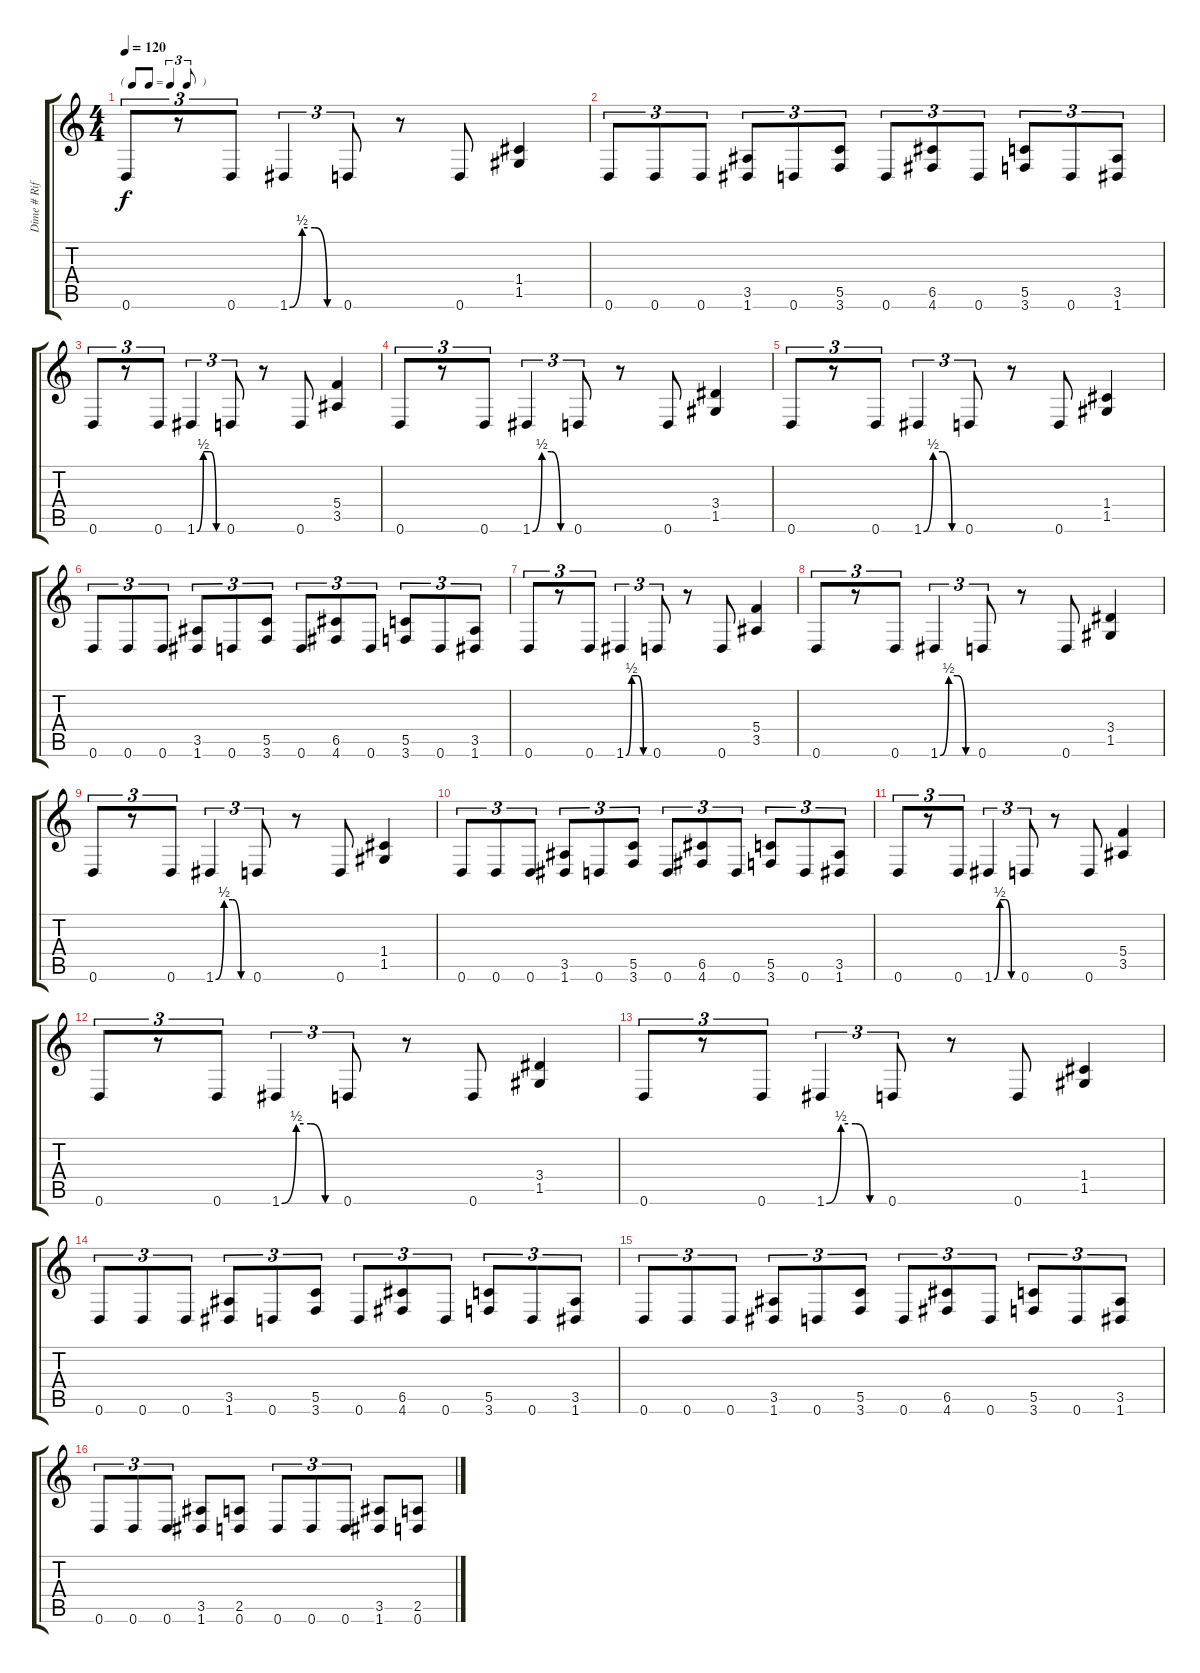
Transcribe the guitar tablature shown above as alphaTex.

\track ("Dime # Riff" "Dime # Rif") {instrument distortionguitar}
\staff {score tabs}
\tuning (D4 A3 F3 C3 G2 D2) {hide}
\ts (4 4)
\tf triplet8th
\tempo 120
\clef g2
\ks c
0.6.8{tu (3 2) dy f} r.8{tu (3 2)} 0.6.8{tu (3 2)} 1.6{be (custom 0 0 15 2 30 2 45 0 60 0)}.4{tu (3 2)} 0.6.8{tu (3 2)} r.8 0.6.8 (1.4 1.5).4 |
0.6.8{tu (3 2)} 0.6.8{tu (3 2)} 0.6.8{tu (3 2)} (3.5 1.6).8{tu (3 2)} 0.6.8{tu (3 2)} (5.5 3.6).8{tu (3 2)} 0.6.8{tu (3 2)} (6.5 4.6).8{tu (3 2)} 0.6.8{tu (3 2)} (5.5 3.6).8{tu (3 2)} 0.6.8{tu (3 2)} (3.5 1.6).8{tu (3 2)} |
0.6.8{tu (3 2)} r.8{tu (3 2)} 0.6.8{tu (3 2)} 1.6{be (custom 0 0 15 2 30 2 45 0 60 0)}.4{tu (3 2)} 0.6.8{tu (3 2)} r.8 0.6.8 (5.4 3.5).4 |
0.6.8{tu (3 2)} r.8{tu (3 2)} 0.6.8{tu (3 2)} 1.6{be (custom 0 0 15 2 30 2 45 0 60 0)}.4{tu (3 2)} 0.6.8{tu (3 2)} r.8 0.6.8 (3.4 1.5).4 |
0.6.8{tu (3 2)} r.8{tu (3 2)} 0.6.8{tu (3 2)} 1.6{be (custom 0 0 15 2 30 2 45 0 60 0)}.4{tu (3 2)} 0.6.8{tu (3 2)} r.8 0.6.8 (1.4 1.5).4 |
0.6.8{tu (3 2)} 0.6.8{tu (3 2)} 0.6.8{tu (3 2)} (3.5 1.6).8{tu (3 2)} 0.6.8{tu (3 2)} (5.5 3.6).8{tu (3 2)} 0.6.8{tu (3 2)} (6.5 4.6).8{tu (3 2)} 0.6.8{tu (3 2)} (5.5 3.6).8{tu (3 2)} 0.6.8{tu (3 2)} (3.5 1.6).8{tu (3 2)} |
0.6.8{tu (3 2)} r.8{tu (3 2)} 0.6.8{tu (3 2)} 1.6{be (custom 0 0 15 2 30 2 45 0 60 0)}.4{tu (3 2)} 0.6.8{tu (3 2)} r.8 0.6.8 (5.4 3.5).4 |
0.6.8{tu (3 2)} r.8{tu (3 2)} 0.6.8{tu (3 2)} 1.6{be (custom 0 0 15 2 30 2 45 0 60 0)}.4{tu (3 2)} 0.6.8{tu (3 2)} r.8 0.6.8 (3.4 1.5).4 |
0.6.8{tu (3 2)} r.8{tu (3 2)} 0.6.8{tu (3 2)} 1.6{be (custom 0 0 15 2 30 2 45 0 60 0)}.4{tu (3 2)} 0.6.8{tu (3 2)} r.8 0.6.8 (1.4 1.5).4 |
0.6.8{tu (3 2)} 0.6.8{tu (3 2)} 0.6.8{tu (3 2)} (3.5 1.6).8{tu (3 2)} 0.6.8{tu (3 2)} (5.5 3.6).8{tu (3 2)} 0.6.8{tu (3 2)} (6.5 4.6).8{tu (3 2)} 0.6.8{tu (3 2)} (5.5 3.6).8{tu (3 2)} 0.6.8{tu (3 2)} (3.5 1.6).8{tu (3 2)} |
0.6.8{tu (3 2)} r.8{tu (3 2)} 0.6.8{tu (3 2)} 1.6{be (custom 0 0 15 2 30 2 45 0 60 0)}.4{tu (3 2)} 0.6.8{tu (3 2)} r.8 0.6.8 (5.4 3.5).4 |
0.6.8{tu (3 2)} r.8{tu (3 2)} 0.6.8{tu (3 2)} 1.6{be (custom 0 0 15 2 30 2 45 0 60 0)}.4{tu (3 2)} 0.6.8{tu (3 2)} r.8 0.6.8 (3.4 1.5).4 |
0.6.8{tu (3 2)} r.8{tu (3 2)} 0.6.8{tu (3 2)} 1.6{be (custom 0 0 15 2 30 2 45 0 60 0)}.4{tu (3 2)} 0.6.8{tu (3 2)} r.8 0.6.8 (1.4 1.5).4 |
0.6.8{tu (3 2)} 0.6.8{tu (3 2)} 0.6.8{tu (3 2)} (3.5 1.6).8{tu (3 2)} 0.6.8{tu (3 2)} (5.5 3.6).8{tu (3 2)} 0.6.8{tu (3 2)} (6.5 4.6).8{tu (3 2)} 0.6.8{tu (3 2)} (5.5 3.6).8{tu (3 2)} 0.6.8{tu (3 2)} (3.5 1.6).8{tu (3 2)} |
0.6.8{tu (3 2)} 0.6.8{tu (3 2)} 0.6.8{tu (3 2)} (3.5 1.6).8{tu (3 2)} 0.6.8{tu (3 2)} (5.5 3.6).8{tu (3 2)} 0.6.8{tu (3 2)} (6.5 4.6).8{tu (3 2)} 0.6.8{tu (3 2)} (5.5 3.6).8{tu (3 2)} 0.6.8{tu (3 2)} (3.5 1.6).8{tu (3 2)} |
0.6.8{tu (3 2)} 0.6.8{tu (3 2)} 0.6.8{tu (3 2)} (3.5 1.6).8 (2.5 0.6).8 0.6.8{tu (3 2)} 0.6.8{tu (3 2)} 0.6.8{tu (3 2)} (3.5 1.6).8 (2.5 0.6).8
